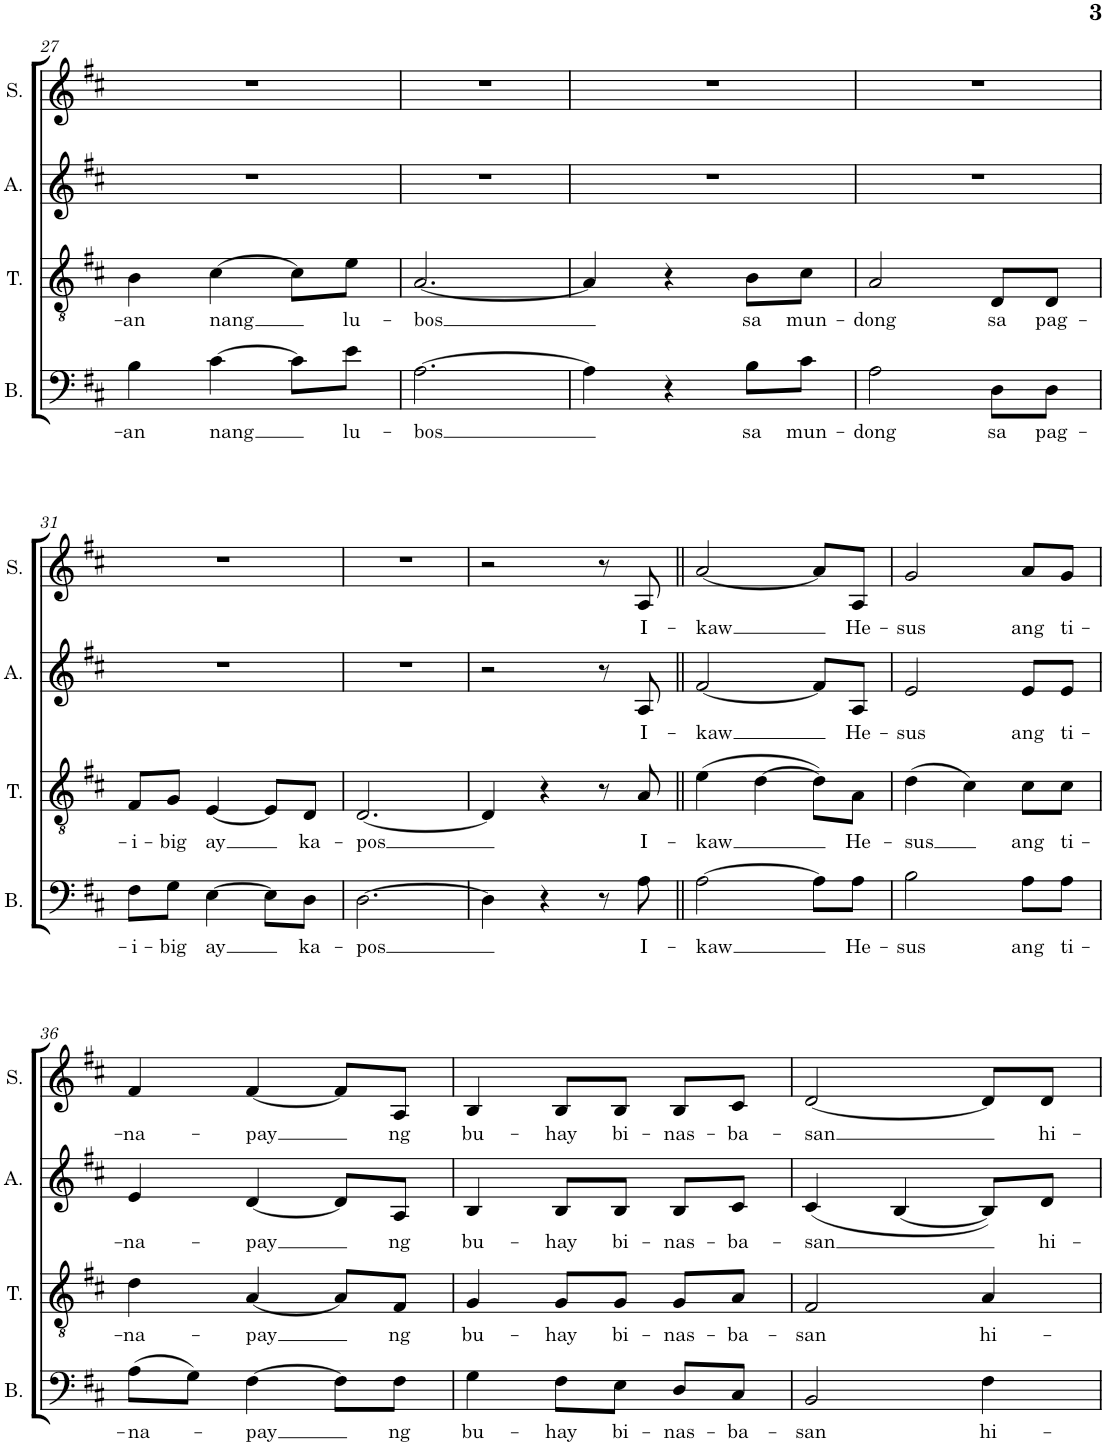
**kern	**text	**kern	**text	**kern	**text	**kern	**text
*part4	*part4	*part3	*part3	*part2	*part2	*part1	*part1
*staff4	*staff4	*staff3	*staff3	*staff2	*staff2	*staff1	*staff1
*I"Bass	*	*I"Tenor	*	*I"Alto	*	*I"Soprano	*
*I'B.	*	*I'T.	*	*I'A.	*	*I'S.	*
!!LO:PB:g=z
*clefF4	*	*clefGv2	*	*clefG2	*	*clefG2	*
*k[f#c#]	*	*k[f#c#]	*	*k[f#c#]	*	*k[f#c#]	*
*M3/4	*	*M3/4	*	*M3/4	*	*M3/4	*
=27	=27	=27	=27	=27	=27	=27	=27
!	!LO:LY:b	!	!LO:LY:b	!	!	!	!
4B\	-an	4B\	-an	2.r	.	2.r	.
!	!LO:LY:b	!	!LO:LY:b	!	!	!	!
[4c#\	nang	[4c#\	nang	.	.	.	.
8c#\L]	.	8c#\L]	.	.	.	.	.
!	!LO:LY:b	!	!LO:LY:b	!	!	!	!
8e\J	lu-	8e\J	lu-	.	.	.	.
=28	=28	=28	=28	=28	=28	=28	=28
!	!LO:LY:b	!	!LO:LY:b	!	!	!	!
[2.A\	-bos	[2.A/	-bos	2.r	.	2.r	.
=29	=29	=29	=29	=29	=29	=29	=29
4A\]	.	4A/]	.	2.r	.	2.r	.
4r	.	4r	.	.	.	.	.
!	!LO:LY:b	!	!LO:LY:b	!	!	!	!
8B\L	sa	8B\L	sa	.	.	.	.
!	!LO:LY:b	!	!LO:LY:b	!	!	!	!
8c#\J	mun-	8c#\J	mun-	.	.	.	.
=30	=30	=30	=30	=30	=30	=30	=30
!	!LO:LY:b	!	!LO:LY:b	!	!	!	!
2A\	-dong	2A/	-dong	2.r	.	2.r	.
!	!LO:LY:b	!	!LO:LY:b	!	!	!	!
8D\L	sa	8D/L	sa	.	.	.	.
!	!LO:LY:b	!	!LO:LY:b	!	!	!	!
8D\J	pag-	8D/J	pag-	.	.	.	.
!!LO:LB:g=z
=31	=31	=31	=31	=31	=31	=31	=31
!	!LO:LY:b	!	!LO:LY:b	!	!	!	!
8F#\L	-i-	8F#/L	-i-	2.r	.	2.r	.
!	!LO:LY:b	!	!LO:LY:b	!	!	!	!
8G\J	-big	8G/J	-big	.	.	.	.
!	!LO:LY:b	!	!LO:LY:b	!	!	!	!
[4E\	ay	[4E/	ay	.	.	.	.
8E\L]	.	8E/L]	.	.	.	.	.
!	!LO:LY:b	!	!LO:LY:b	!	!	!	!
8D\J	ka-	8D/J	ka-	.	.	.	.
=32	=32	=32	=32	=32	=32	=32	=32
!	!LO:LY:b	!	!LO:LY:b	!	!	!	!
[2.D\	-pos	[2.D/	-pos	2.r	.	2.r	.
=33	=33	=33	=33	=33	=33	=33	=33
4D\]	.	4D/]	.	2r	.	2r	.
4r	.	4r	.	.	.	.	.
8r	.	8r	.	8r	.	8r	.
!	!LO:LY:b	!	!LO:LY:b	!	!LO:LY:b	!	!LO:LY:b
8A\	I-	8A/	I-	8A/	I-	8A/	I-
=34||	=34||	=34||	=34||	=34||	=34||	=34||	=34||
!	!LO:LY:b	!	!LO:LY:b	!	!LO:LY:b	!	!LO:LY:b
[2A\	-kaw	(4e\	-kaw	[2f#/	-kaw	[2a/	-kaw
.	.	[4d\	.	.	.	.	.
8A\L]	.	8d\L])	.	8f#/L]	.	8a/L]	.
!	!LO:LY:b	!	!LO:LY:b	!	!LO:LY:b	!	!LO:LY:b
8A\J	He-	8A\J	He-	8A/J	He-	8A/J	He-
=35	=35	=35	=35	=35	=35	=35	=35
!	!LO:LY:b	!	!LO:LY:b	!	!LO:LY:b	!	!LO:LY:b
2B\	-sus	(4d\	-sus	2e/	-sus	2g/	-sus
.	.	4c#\)	.	.	.	.	.
!	!LO:LY:b	!	!LO:LY:b	!	!LO:LY:b	!	!LO:LY:b
8A\L	ang	8c#\L	ang	8e/L	ang	8a/L	ang
!	!LO:LY:b	!	!LO:LY:b	!	!LO:LY:b	!	!LO:LY:b
8A\J	ti-	8c#\J	ti-	8e/J	ti-	8g/J	ti-
!!LO:LB:g=z
=36	=36	=36	=36	=36	=36	=36	=36
!	!LO:LY:b	!	!LO:LY:b	!	!LO:LY:b	!	!LO:LY:b
(8A\L	-na-	4d\	-na-	4e/	-na-	4f#/	-na-
8G\J)	.	.	.	.	.	.	.
!	!LO:LY:b	!	!LO:LY:b	!	!LO:LY:b	!	!LO:LY:b
[4F#\	-pay	[4A/	-pay	[4d/	-pay	[4f#/	-pay
8F#\L]	.	8A/L]	.	8d/L]	.	8f#/L]	.
!	!LO:LY:b	!	!LO:LY:b	!	!LO:LY:b	!	!LO:LY:b
8F#\J	ng	8F#/J	ng	8A/J	ng	8A/J	ng
=37	=37	=37	=37	=37	=37	=37	=37
!	!LO:LY:b	!	!LO:LY:b	!	!LO:LY:b	!	!LO:LY:b
4G\	bu-	4G/	bu-	4B/	bu-	4B/	bu-
!	!LO:LY:b	!	!LO:LY:b	!	!LO:LY:b	!	!LO:LY:b
8F#\L	-hay	8G/L	-hay	8B/L	-hay	8B/L	-hay
!	!LO:LY:b	!	!LO:LY:b	!	!LO:LY:b	!	!LO:LY:b
8E\J	bi-	8G/J	bi-	8B/J	bi-	8B/J	bi-
!	!LO:LY:b	!	!LO:LY:b	!	!LO:LY:b	!	!LO:LY:b
8D/L	-nas-	8G/L	-nas-	8B/L	-nas-	8B/L	-nas-
!	!LO:LY:b	!	!LO:LY:b	!	!LO:LY:b	!	!LO:LY:b
8C#/J	-ba-	8A/J	-ba-	8c#/J	-ba-	8c#/J	-ba-
=38	=38	=38	=38	=38	=38	=38	=38
!	!LO:LY:b	!	!LO:LY:b	!	!LO:LY:b	!	!LO:LY:b
2BB/	-san	2F#/	-san	(4c#/	-san	[2d/	-san
.	.	.	.	[4B/	.	.	.
!	!LO:LY:b	!	!LO:LY:b	!	!	!	!
4F#\	hi-	4A/	hi-	8B/L])	.	8d/L]	.
!	!	!	!	!	!LO:LY:b	!	!LO:LY:b
.	.	.	.	8d/J	hi-	8d/J	hi-
=	=	=	=	=	=	=	=
*-	*-	*-	*-	*-	*-	*-	*-
